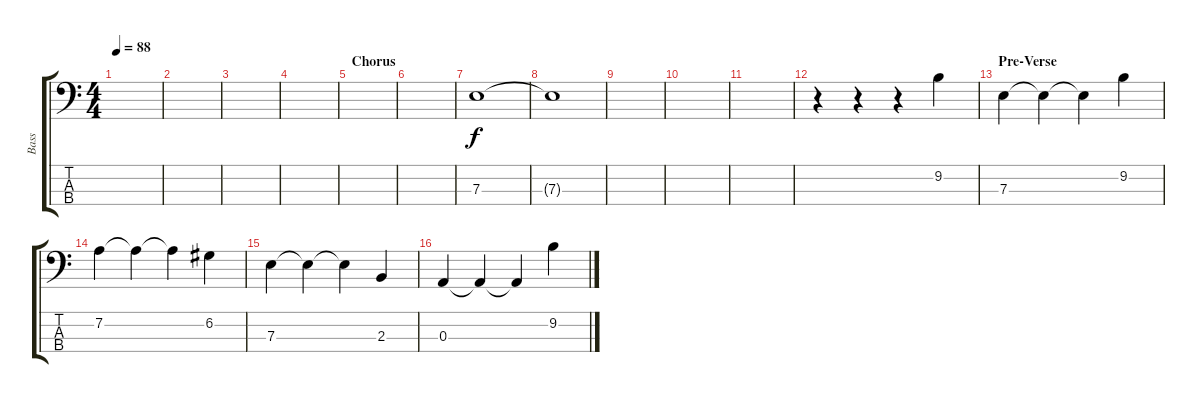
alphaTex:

\track ("Bass" "Bass") {instrument electricbassfinger}
\staff {score tabs}
\tuning (G2 D2 A1 E1) {hide}
\ts (4 4)
\tempo 88
\clef f4
\ks c
|
|
|
|
\section ("" "Chorus")
|
|
7.3.1 |
7.3{t}.1 |
|
|
|
r.4 r.4 r.4 9.2.4 |
\section ("" "Pre-Verse")
7.3.4 7.3{t}.4 7.3{t}.4 9.2.4 |
7.2.4 7.2{t}.4 7.2{t}.4 6.2.4 |
7.3.4 7.3{t}.4 7.3{t}.4 2.3.4 |
0.3.4 0.3{t}.4 0.3{t}.4 9.2.4
